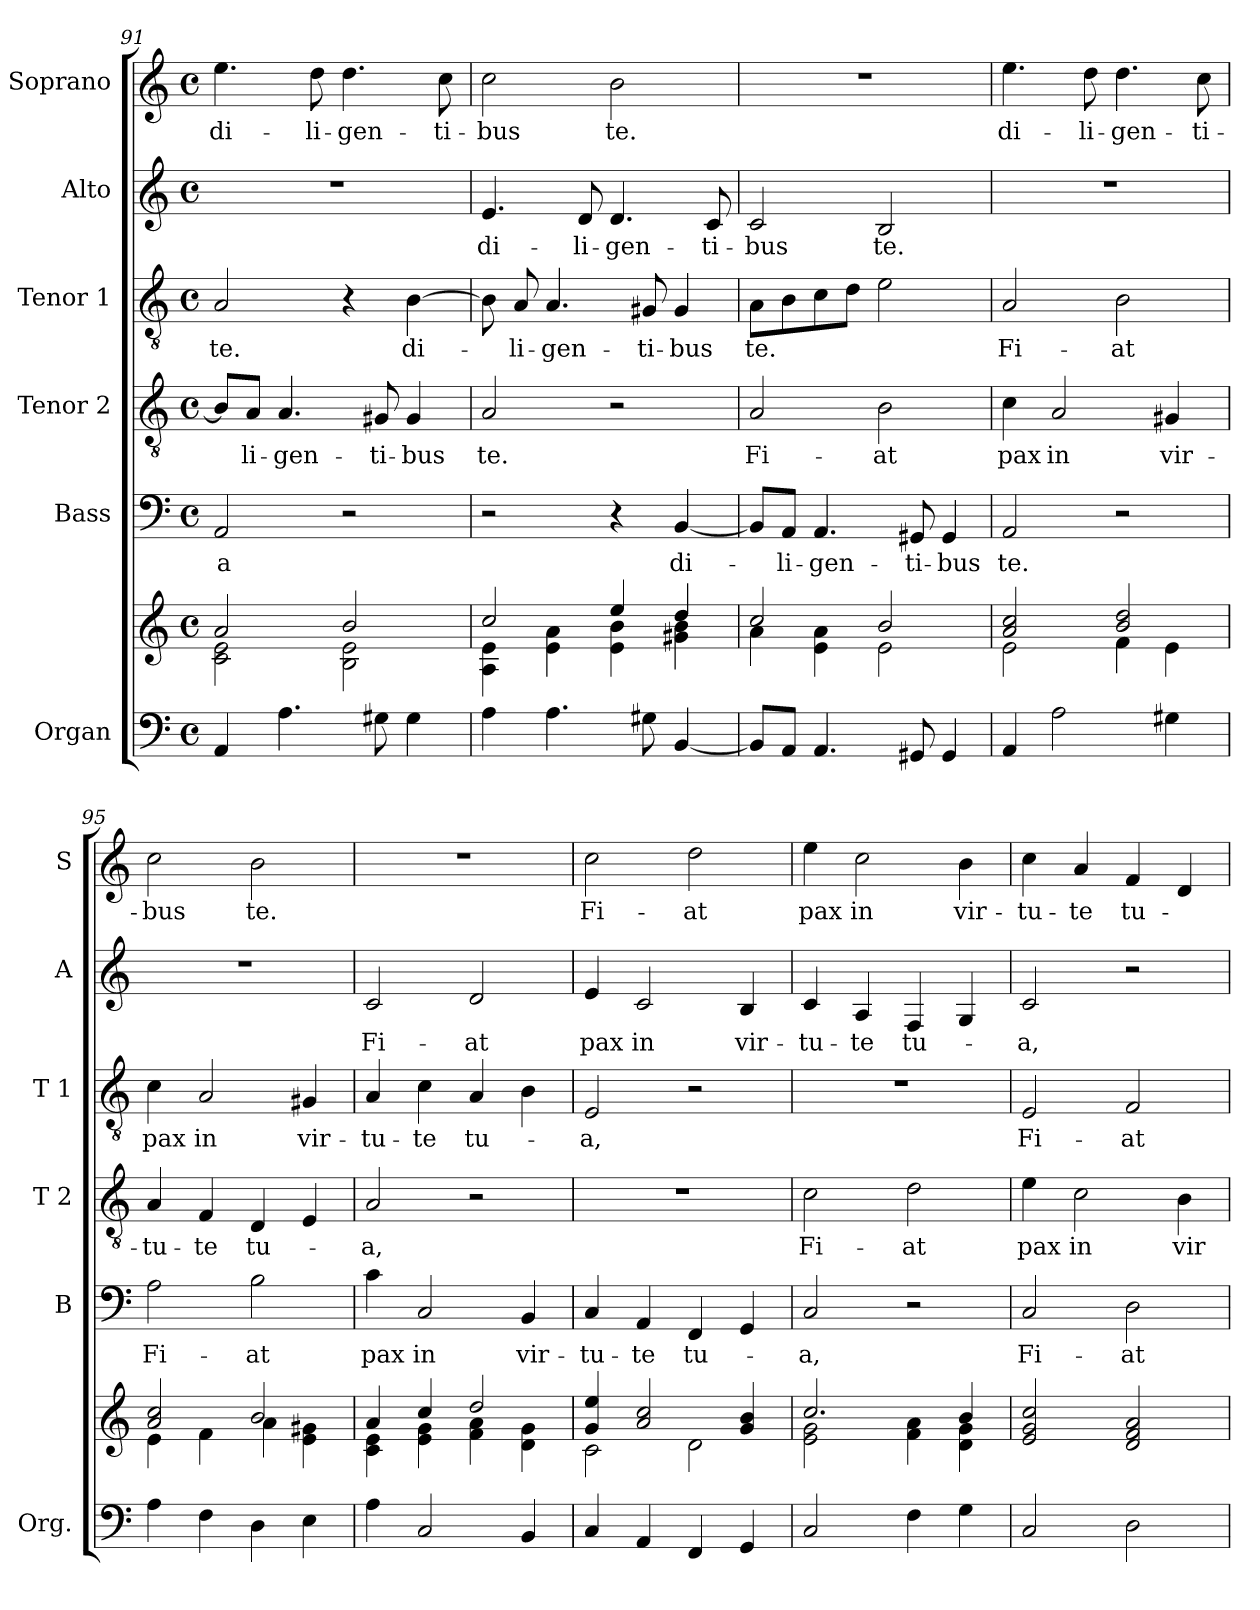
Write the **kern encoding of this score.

**kern	**kern	**kern	**text	**kern	**text	**kern	**text	**kern	**text	**kern	**text
*part6	*part6	*part5	*part5	*part4	*part4	*part3	*part3	*part2	*part2	*part1	*part1
*staff7	*staff6	*staff5	*staff5	*staff4	*staff4	*staff3	*staff3	*staff2	*staff2	*staff1	*staff1
*I"Organ	*	*I"Bass	*	*I"Tenor 2	*	*I"Tenor 1	*	*I"Alto	*	*I"Soprano	*
*I'Org.	*	*I'B	*	*I'T 2	*	*I'T 1	*	*I'A	*	*I'S	*
*clefF4	*clefG2	*clefF4	*	*clefGv2	*	*clefGv2	*	*clefG2	*	*clefG2	*
*k[]	*k[]	*k[]	*	*k[]	*	*k[]	*	*k[]	*	*k[]	*
*C:	*C:	*C:	*	*C:	*	*C:	*	*C:	*	*C:	*
*M4/4	*M4/4	*M4/4	*	*M4/4	*	*M4/4	*	*M4/4	*	*M4/4	*
*met(c)	*met(c)	*met(c)	*	*met(c)	*	*met(c)	*	*met(c)	*	*met(c)	*
=91	=91	=91	=91	=91	=91	=91	=91	=91	=91	=91	=91
*	*^	*	*	*	*	*	*	*	*	*	*
!	!	!	!	!LO:LY:b	!	!	!	!LO:LY:b	!	!	!	!LO:LY:b
4AA/	2a!/	2c!\ 2e!\	2AA/	-a	8B/L]	.	2A/	te.	1r	.	4.ee\	di-
!	!	!	!	!	!	!LO:LY:b	!	!	!	!	!	!
.	.	.	.	.	8A/J	-li-	.	.	.	.	.	.
!	!	!	!	!	!	!LO:LY:b	!	!	!	!	!	!
4.A\	.	.	.	.	4.A/	-gen-	.	.	.	.	.	.
!	!	!	!	!	!	!	!	!	!	!	!	!LO:LY:b
.	.	.	.	.	.	.	.	.	.	.	8dd\	-li-
!	!	!	!	!	!	!	!	!	!	!	!	!LO:LY:b
.	2b!/	2B!\ 2e!\	2r	.	.	.	4r	.	.	.	4.dd\	-gen-
!	!	!	!	!	!	!LO:LY:b	!	!	!	!	!	!
8G#X\	.	.	.	.	8G#X/	-ti-	.	.	.	.	.	.
!	!	!	!	!	!	!LO:LY:b	!	!LO:LY:b	!	!	!	!
4G#\	.	.	.	.	4G#/	-bus	[4B\	di-	.	.	.	.
!	!	!	!	!	!	!	!	!	!	!	!	!LO:LY:b
.	.	.	.	.	.	.	.	.	.	.	8cc\	-ti-
!!LO:LB:g=z
=92	=92	=92	=92	=92	=92	=92	=92	=92	=92	=92	=92	=92
!	!	!	!	!	!	!LO:LY:b	!	!	!	!LO:LY:b	!	!LO:LY:b
4A\	2cc!/	4A!\ 4e!\	2r	.	2A/	te.	8B\]	.	4.e/	di-	2cc\	-bus
!	!	!	!	!	!	!	!	!LO:LY:b	!	!	!	!
.	.	.	.	.	.	.	8A/	-li-	.	.	.	.
!	!	!	!	!	!	!	!	!LO:LY:b	!	!	!	!
4.A\	.	4e!\ 4a!\	.	.	.	.	4.A/	-gen-	.	.	.	.
!	!	!	!	!	!	!	!	!	!	!LO:LY:b	!	!
.	.	.	.	.	.	.	.	.	8d/	-li-	.	.
!	!	!	!	!	!	!	!	!	!	!LO:LY:b	!	!LO:LY:b
.	4ee!/	4e!\ 4b!\	4r	.	2r	.	.	.	4.d/	-gen-	2b\	te.
!	!	!	!	!	!	!	!	!LO:LY:b	!	!	!	!
8G#X\	.	.	.	.	.	.	8G#X/	-ti-	.	.	.	.
!	!	!	!	!LO:LY:b	!	!	!	!LO:LY:b	!	!	!	!
[4BB/	4dd!/	4g#X!\ 4b!\	[4BB/	di-	.	.	4G#/	-bus	.	.	.	.
!	!	!	!	!	!	!	!	!	!	!LO:LY:b	!	!
.	.	.	.	.	.	.	.	.	8c/	-ti-	.	.
=93	=93	=93	=93	=93	=93	=93	=93	=93	=93	=93	=93	=93
!	!	!	!	!	!	!LO:LY:b	!	!LO:LY:b	!	!LO:LY:b	!	!
8BB/L]	2cc!/	4a!\	8BB/L]	.	2A/	Fi-	8A\L	te.	2c/	-bus	1r	.
!	!	!	!	!LO:LY:b	!	!	!	!	!	!	!	!
8AA/J	.	.	8AA/J	-li-	.	.	8B\	.	.	.	.	.
!	!	!	!	!LO:LY:b	!	!	!	!	!	!	!	!
4.AA/	.	4e!\ 4a!\	4.AA/	-gen-	.	.	8c\	.	.	.	.	.
.	.	.	.	.	.	.	8d\J	.	.	.	.	.
!	!	!	!	!	!	!LO:LY:b	!	!	!	!LO:LY:b	!	!
.	2b!/	2e!\	.	.	2B\	-at	2e\	.	2B/	te.	.	.
!	!	!	!	!LO:LY:b	!	!	!	!	!	!	!	!
8GG#X/	.	.	8GG#X/	-ti-	.	.	.	.	.	.	.	.
!	!	!	!	!LO:LY:b	!	!	!	!	!	!	!	!
4GG#/	.	.	4GG#/	-bus	.	.	.	.	.	.	.	.
=94	=94	=94	=94	=94	=94	=94	=94	=94	=94	=94	=94	=94
!	!	!	!	!LO:LY:b	!	!LO:LY:b	!	!LO:LY:b	!	!	!	!LO:LY:b
4AA/	2a!/ 2cc!/	2e!\	2AA/	te.	4c\	pax	2A/	Fi-	1r	.	4.ee\	di-
!	!	!	!	!	!	!LO:LY:b	!	!	!	!	!	!
2A\	.	.	.	.	2A/	in	.	.	.	.	.	.
!	!	!	!	!	!	!	!	!	!	!	!	!LO:LY:b
.	.	.	.	.	.	.	.	.	.	.	8dd\	-li-
!	!	!	!	!	!	!	!	!LO:LY:b	!	!	!	!LO:LY:b
.	2b!/ 2dd!/	4f!\	2r	.	.	.	2B\	-at	.	.	4.dd\	-gen-
!	!	!	!	!	!	!LO:LY:b	!	!	!	!	!	!
4G#X\	.	4e!\	.	.	4G#X/	vir-	.	.	.	.	.	.
!	!	!	!	!	!	!	!	!	!	!	!	!LO:LY:b
.	.	.	.	.	.	.	.	.	.	.	8cc\	-ti-
=95	=95	=95	=95	=95	=95	=95	=95	=95	=95	=95	=95	=95
!	!	!	!	!LO:LY:b	!	!LO:LY:b	!	!LO:LY:b	!	!	!	!LO:LY:b
4A\	2a!/ 2cc!/	4e!\	2A\	Fi-	4A/	-tu-	4c\	pax	1r	.	2cc\	-bus
!	!	!	!	!	!	!LO:LY:b	!	!LO:LY:b	!	!	!	!
4F\	.	4f!\	.	.	4F/	-te	2A/	in	.	.	.	.
!	!	!	!	!LO:LY:b	!	!LO:LY:b	!	!	!	!	!	!LO:LY:b
4D\	2b!/	4a!\	2B\	-at	4D/	tu-	.	.	.	.	2b\	te.
!	!	!	!	!	!	!	!	!LO:LY:b	!	!	!	!
4E\	.	4e!\ 4g#X!\	.	.	4E/	.	4G#X/	vir-	.	.	.	.
=96	=96	=96	=96	=96	=96	=96	=96	=96	=96	=96	=96	=96
!	!	!	!	!LO:LY:b	!	!LO:LY:b	!	!LO:LY:b	!	!LO:LY:b	!	!
4A\	4a!/	4c!\ 4e!\	4c\	pax	2A/	-a,	4A/	-tu-	2c/	Fi-	1r	.
!	!	!	!	!LO:LY:b	!	!	!	!LO:LY:b	!	!	!	!
2C/	4cc!/	4e!\ 4g!\	2C/	in	.	.	4c\	-te	.	.	.	.
!	!	!	!	!	!	!	!	!LO:LY:b	!	!LO:LY:b	!	!
.	2dd!/	4f!\ 4a!\	.	.	2r	.	4A/	tu-	2d/	-at	.	.
!	!	!	!	!LO:LY:b	!	!	!	!	!	!	!	!
4BB/	.	4d!\ 4g!\	4BB/	vir-	.	.	4B\	.	.	.	.	.
=97	=97	=97	=97	=97	=97	=97	=97	=97	=97	=97	=97	=97
!	!	!	!	!LO:LY:b	!	!	!	!LO:LY:b	!	!LO:LY:b	!	!LO:LY:b
4C/	4g!/ 4ee!/	2c!\	4C/	-tu-	1r	.	2E/	-a,	4e/	pax	2cc\	Fi-
!	!	!	!	!LO:LY:b	!	!	!	!	!	!LO:LY:b	!	!
4AA/	2a!/ 2cc!/	.	4AA/	-te	.	.	.	.	2c/	in	.	.
!	!	!	!	!LO:LY:b	!	!	!	!	!	!	!	!LO:LY:b
4FF/	.	2d!\	4FF/	tu-	.	.	2r	.	.	.	2dd\	-at
!	!	!	!	!	!	!	!	!	!	!LO:LY:b	!	!
4GG/	4g!/ 4b!/	.	4GG/	.	.	.	.	.	4B/	vir-	.	.
!!LO:PB:g=z
=98	=98	=98	=98	=98	=98	=98	=98	=98	=98	=98	=98	=98
!	!	!	!	!LO:LY:b	!	!LO:LY:b	!	!	!	!LO:LY:b	!	!LO:LY:b
2C/	2.cc!/	2e!\ 2g!\	2C/	-a,	2c\	Fi-	1r	.	4c/	-tu-	4ee\	pax
!	!	!	!	!	!	!	!	!	!	!LO:LY:b	!	!LO:LY:b
.	.	.	.	.	.	.	.	.	4A/	-te	2cc\	in
!	!	!	!	!	!	!LO:LY:b	!	!	!	!LO:LY:b	!	!
4F\	.	4f!\ 4a!\	2r	.	2d\	-at	.	.	4F/	tu-	.	.
!	!	!	!	!	!	!	!	!	!	!	!	!LO:LY:b
4G\	4b!/	4d!\ 4g!\	.	.	.	.	.	.	4G/	.	4b\	vir-
=99	=99	=99	=99	=99	=99	=99	=99	=99	=99	=99	=99	=99
!	!	!	!	!LO:LY:b	!	!LO:LY:b	!	!LO:LY:b	!	!LO:LY:b	!	!LO:LY:b
*	*v	*v	*	*	*	*	*	*	*	*	*	*
2C/	2e!/ 2g!/ 2cc!/	2C/	Fi-	4e\	pax	2E/	Fi-	2c/	-a,	4cc\	-tu-
!	!	!	!	!	!LO:LY:b	!	!	!	!	!	!LO:LY:b
.	.	.	.	2c\	in	.	.	.	.	4a/	-te
!	!	!	!LO:LY:b	!	!	!	!LO:LY:b	!	!	!	!LO:LY:b
2D\	2d!/ 2f!/ 2a!/	2D\	-at	.	.	2F/	-at	2r	.	4f/	tu-
!	!	!	!	!	!LO:LY:b	!	!	!	!	!	!
.	.	.	.	4B\	vir-	.	.	.	.	4d/	.
=	=	=	=	=	=	=	=	=	=	=	=
*-	*-	*-	*-	*-	*-	*-	*-	*-	*-	*-	*-
